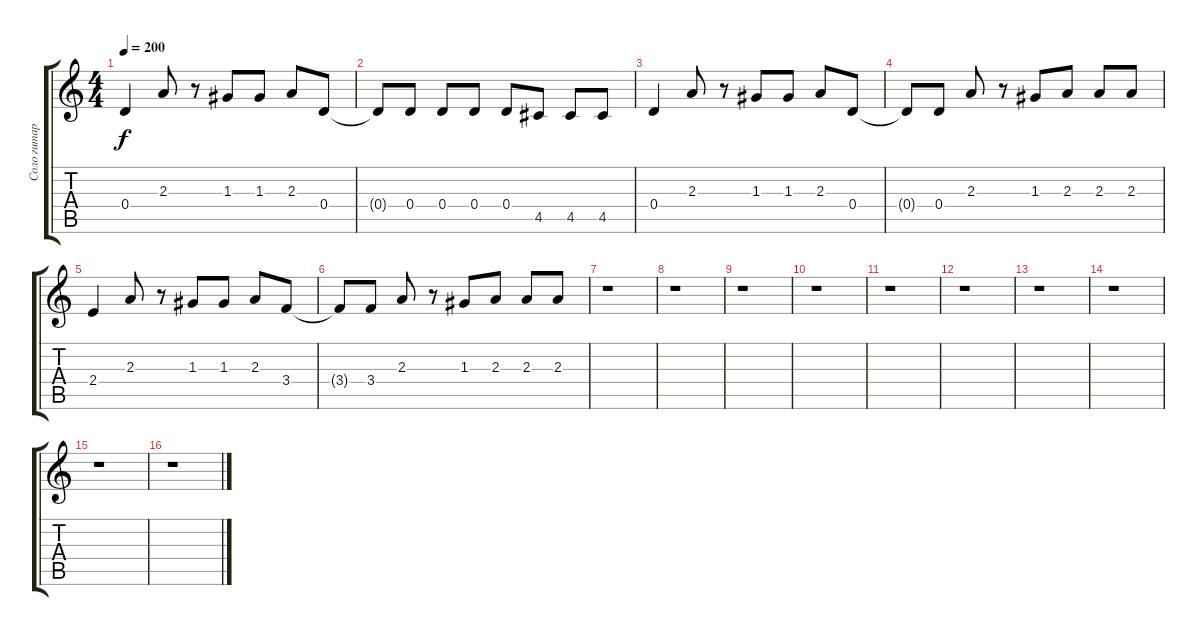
\track ("Соло гитара" "Соло гитар") {instrument overdrivenguitar}
\staff {score tabs}
\tuning (E4 B3 G3 D3 A2 E2) {hide}
\ts (4 4)
\tempo 200
\clef g2
\ks c
0.4.4{dy f} 2.3.8 r.8 1.3.8 1.3.8 2.3.8 0.4.8 |
0.4{t}.8 0.4.8 0.4.8 0.4.8 0.4.8 4.5.8 4.5.8 4.5.8 |
0.4.4 2.3.8 r.8 1.3.8 1.3.8 2.3.8 0.4.8 |
0.4{t}.8 0.4.8 2.3.8 r.8 1.3.8 2.3.8 2.3.8 2.3.8 |
2.4.4 2.3.8 r.8 1.3.8 1.3.8 2.3.8 3.4.8 |
3.4{t}.8 3.4.8 2.3.8 r.8 1.3.8 2.3.8 2.3.8 2.3.8 |
r.1 |
r.1 |
r.1 |
r.1 |
r.1 |
r.1 |
r.1 |
r.1 |
r.1 |
r.1
